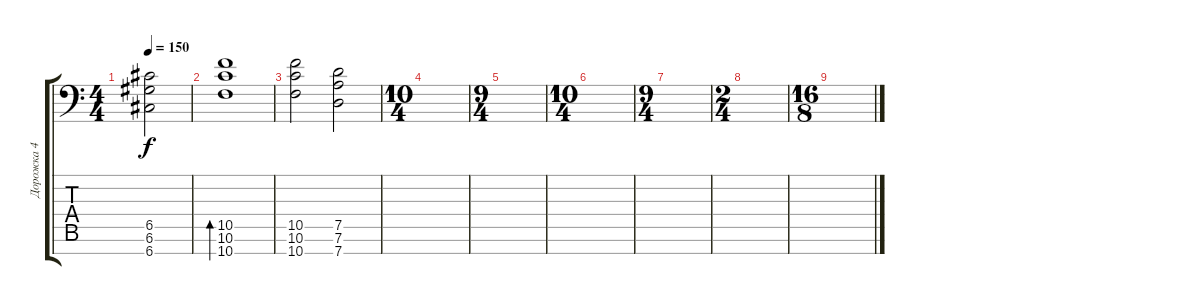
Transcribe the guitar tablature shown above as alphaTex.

\track ("Дорожка 4" "Дорожка 4") {instrument distortionguitar}
\staff {score tabs}
\tuning (D4 A3 F3 C3 G2 D2 G1) {hide}
\ts (4 4)
\tempo 150
\clef f4
\ks c
(6.5{t} 6.6{t} 6.7{t}).2{dy f} |
(10.5 10.6 10.7).1{bd 60} |
(10.5 10.6 10.7).2 (7.5 7.6 7.7).2 |
\ts (10 4)
|
\ts (9 4)
|
\ts (10 4)
|
\ts (9 4)
|
\ts (2 4)
|
\ts (16 8)
